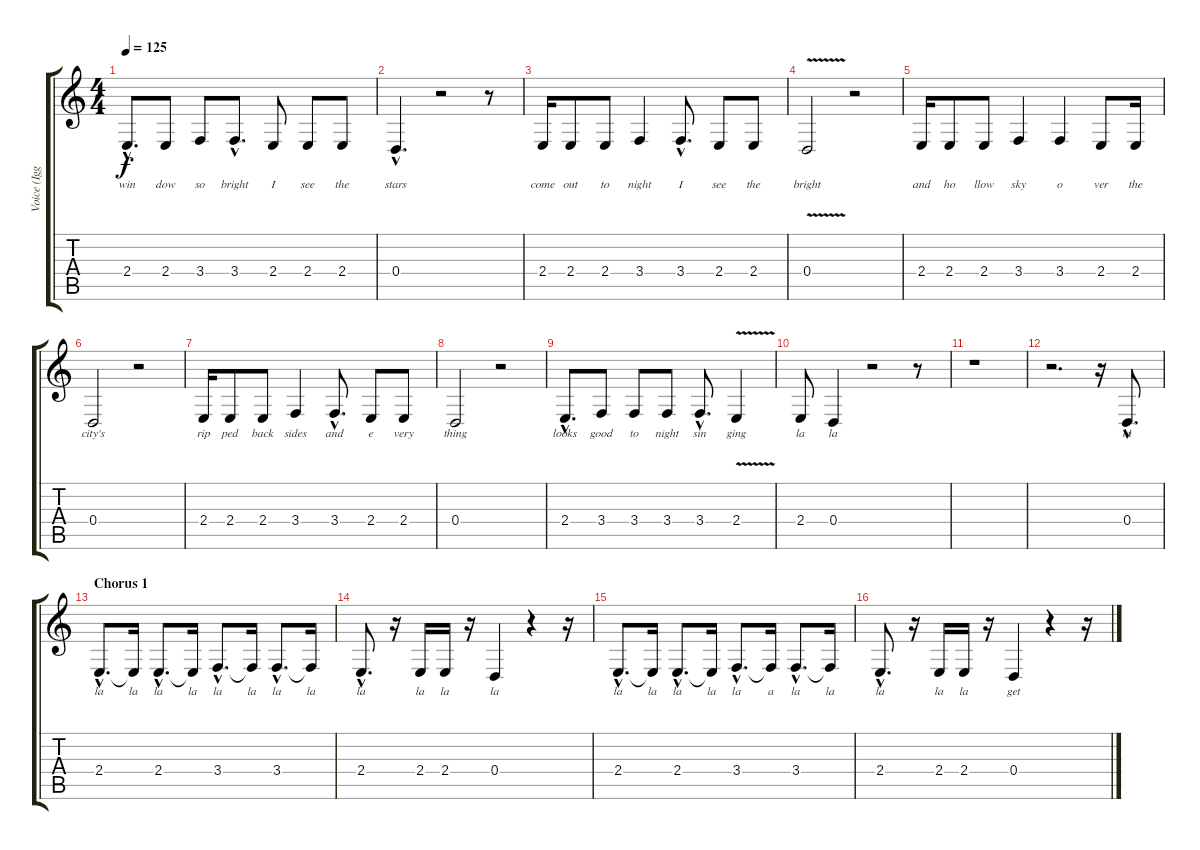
\track ("Voice (Iggy)" "Voice (Igg") {instrument flute}
\staff {score tabs}
\tuning (E4 B3 G3 D3 A2 E2) {hide}
\ts (4 4)
\tempo 125
\clef g2
\ks c
2.4{hac}.8{d lyrics (0 "win") lyrics (1 "") lyrics (2 "") lyrics (3 "") lyrics (4 "") dy f} 2.4.8{lyrics (0 "dow") lyrics (1 "") lyrics (2 "") lyrics (3 "") lyrics (4 "")} 3.4.8{lyrics (0 "so") lyrics (1 "") lyrics (2 "") lyrics (3 "") lyrics (4 "")} 3.4{hac}.8{d lyrics (0 "bright") lyrics (1 "") lyrics (2 "") lyrics (3 "") lyrics (4 "")} 2.4.8{lyrics (0 "I") lyrics (1 "") lyrics (2 "") lyrics (3 "") lyrics (4 "")} 2.4.8{lyrics (0 "see") lyrics (1 "") lyrics (2 "") lyrics (3 "") lyrics (4 "")} 2.4.8{lyrics (0 "the") lyrics (1 "") lyrics (2 "") lyrics (3 "") lyrics (4 "")} |
0.4{hac}.4{d lyrics (0 "stars") lyrics (1 "") lyrics (2 "") lyrics (3 "") lyrics (4 "")} r.2 r.8 |
2.4.16{lyrics (0 "come") lyrics (1 "") lyrics (2 "") lyrics (3 "") lyrics (4 "")} 2.4.8{lyrics (0 "out") lyrics (1 "") lyrics (2 "") lyrics (3 "") lyrics (4 "")} 2.4.8{lyrics (0 "to") lyrics (1 "") lyrics (2 "") lyrics (3 "") lyrics (4 "")} 3.4.4{lyrics (0 "night") lyrics (1 "") lyrics (2 "") lyrics (3 "") lyrics (4 "")} 3.4{hac}.8{d lyrics (0 "I") lyrics (1 "") lyrics (2 "") lyrics (3 "") lyrics (4 "")} 2.4.8{lyrics (0 "see") lyrics (1 "") lyrics (2 "") lyrics (3 "") lyrics (4 "")} 2.4.8{lyrics (0 "the") lyrics (1 "") lyrics (2 "") lyrics (3 "") lyrics (4 "")} |
0.4{v}.2{lyrics (0 "bright") lyrics (1 "") lyrics (2 "") lyrics (3 "") lyrics (4 "")} r.2 |
2.4.16{lyrics (0 "and") lyrics (1 "") lyrics (2 "") lyrics (3 "") lyrics (4 "")} 2.4.8{lyrics (0 "ho") lyrics (1 "") lyrics (2 "") lyrics (3 "") lyrics (4 "")} 2.4.8{lyrics (0 "llow") lyrics (1 "") lyrics (2 "") lyrics (3 "") lyrics (4 "")} 3.4.4{lyrics (0 "sky") lyrics (1 "") lyrics (2 "") lyrics (3 "") lyrics (4 "")} 3.4.4{lyrics (0 "o") lyrics (1 "") lyrics (2 "") lyrics (3 "") lyrics (4 "")} 2.4.8{lyrics (0 "ver") lyrics (1 "") lyrics (2 "") lyrics (3 "") lyrics (4 "")} 2.4.16{lyrics (0 "the") lyrics (1 "") lyrics (2 "") lyrics (3 "") lyrics (4 "")} |
0.4.2{lyrics (0 "city's") lyrics (1 "") lyrics (2 "") lyrics (3 "") lyrics (4 "")} r.2 |
2.4.16{lyrics (0 "rip") lyrics (1 "") lyrics (2 "") lyrics (3 "") lyrics (4 "")} 2.4.8{lyrics (0 "ped") lyrics (1 "") lyrics (2 "") lyrics (3 "") lyrics (4 "")} 2.4.8{lyrics (0 "back") lyrics (1 "") lyrics (2 "") lyrics (3 "") lyrics (4 "")} 3.4.4{lyrics (0 "sides") lyrics (1 "") lyrics (2 "") lyrics (3 "") lyrics (4 "")} 3.4{hac}.8{d lyrics (0 "and") lyrics (1 "") lyrics (2 "") lyrics (3 "") lyrics (4 "")} 2.4.8{lyrics (0 "e") lyrics (1 "") lyrics (2 "") lyrics (3 "") lyrics (4 "")} 2.4.8{lyrics (0 "very") lyrics (1 "") lyrics (2 "") lyrics (3 "") lyrics (4 "")} |
0.4.2{lyrics (0 "thing") lyrics (1 "") lyrics (2 "") lyrics (3 "") lyrics (4 "")} r.2 |
2.4{hac}.8{d lyrics (0 "looks") lyrics (1 "") lyrics (2 "") lyrics (3 "") lyrics (4 "")} 3.4.8{lyrics (0 "good") lyrics (1 "") lyrics (2 "") lyrics (3 "") lyrics (4 "")} 3.4.8{lyrics (0 "to") lyrics (1 "") lyrics (2 "") lyrics (3 "") lyrics (4 "")} 3.4.8{lyrics (0 "night") lyrics (1 "") lyrics (2 "") lyrics (3 "") lyrics (4 "")} 3.4{hac}.8{d lyrics (0 "sin") lyrics (1 "") lyrics (2 "") lyrics (3 "") lyrics (4 "")} 2.4{v}.4{lyrics (0 "ging") lyrics (1 "") lyrics (2 "") lyrics (3 "") lyrics (4 "")} |
2.4.8{lyrics (0 "la") lyrics (1 "") lyrics (2 "") lyrics (3 "") lyrics (4 "")} 0.4.4{lyrics (0 "la") lyrics (1 "") lyrics (2 "") lyrics (3 "") lyrics (4 "")} r.2 r.8 |
r.1 |
r.2{d} r.16 0.4{hac}.8{d lyrics (0 "la") lyrics (1 "") lyrics (2 "") lyrics (3 "") lyrics (4 "")} |
\section ("" "Chorus 1")
2.4{hac}.8{d lyrics (0 "la") lyrics (1 "") lyrics (2 "") lyrics (3 "") lyrics (4 "")} 2.4{t}.16{lyrics (0 "la") lyrics (1 "") lyrics (2 "") lyrics (3 "") lyrics (4 "")} 2.4{hac}.8{d lyrics (0 "la") lyrics (1 "") lyrics (2 "") lyrics (3 "") lyrics (4 "")} 2.4{t}.16{lyrics (0 "la") lyrics (1 "") lyrics (2 "") lyrics (3 "") lyrics (4 "")} 3.4{hac}.8{d lyrics (0 "la") lyrics (1 "") lyrics (2 "") lyrics (3 "") lyrics (4 "")} 3.4{t}.16{lyrics (0 "la") lyrics (1 "") lyrics (2 "") lyrics (3 "") lyrics (4 "")} 3.4{hac}.8{d lyrics (0 "la") lyrics (1 "") lyrics (2 "") lyrics (3 "") lyrics (4 "")} 3.4{t}.16{lyrics (0 "la") lyrics (1 "") lyrics (2 "") lyrics (3 "") lyrics (4 "")} |
2.4{hac}.8{d lyrics (0 "la") lyrics (1 "") lyrics (2 "") lyrics (3 "") lyrics (4 "")} r.16 2.4.16{lyrics (0 "la") lyrics (1 "") lyrics (2 "") lyrics (3 "") lyrics (4 "")} 2.4.16{lyrics (0 "la") lyrics (1 "") lyrics (2 "") lyrics (3 "") lyrics (4 "")} r.16 0.4.4{lyrics (0 "la") lyrics (1 "") lyrics (2 "") lyrics (3 "") lyrics (4 "")} r.4 r.16 |
2.4{hac}.8{d lyrics (0 "la") lyrics (1 "") lyrics (2 "") lyrics (3 "") lyrics (4 "")} 2.4{t}.16{lyrics (0 "la") lyrics (1 "") lyrics (2 "") lyrics (3 "") lyrics (4 "")} 2.4{hac}.8{d lyrics (0 "la") lyrics (1 "") lyrics (2 "") lyrics (3 "") lyrics (4 "")} 2.4{t}.16{lyrics (0 "la") lyrics (1 "") lyrics (2 "") lyrics (3 "") lyrics (4 "")} 3.4{hac}.8{d lyrics (0 "la") lyrics (1 "") lyrics (2 "") lyrics (3 "") lyrics (4 "")} 3.4{t}.16{lyrics (0 "a") lyrics (1 "") lyrics (2 "") lyrics (3 "") lyrics (4 "")} 3.4{hac}.8{d lyrics (0 "la") lyrics (1 "") lyrics (2 "") lyrics (3 "") lyrics (4 "")} 3.4{t}.16{lyrics (0 "la") lyrics (1 "") lyrics (2 "") lyrics (3 "") lyrics (4 "")} |
2.4{hac}.8{d lyrics (0 "la") lyrics (1 "") lyrics (2 "") lyrics (3 "") lyrics (4 "")} r.16 2.4.16{lyrics (0 "la") lyrics (1 "") lyrics (2 "") lyrics (3 "") lyrics (4 "")} 2.4.16{lyrics (0 "la") lyrics (1 "") lyrics (2 "") lyrics (3 "") lyrics (4 "")} r.16 0.4.4{lyrics (0 "get") lyrics (1 "") lyrics (2 "") lyrics (3 "") lyrics (4 "")} r.4 r.16
